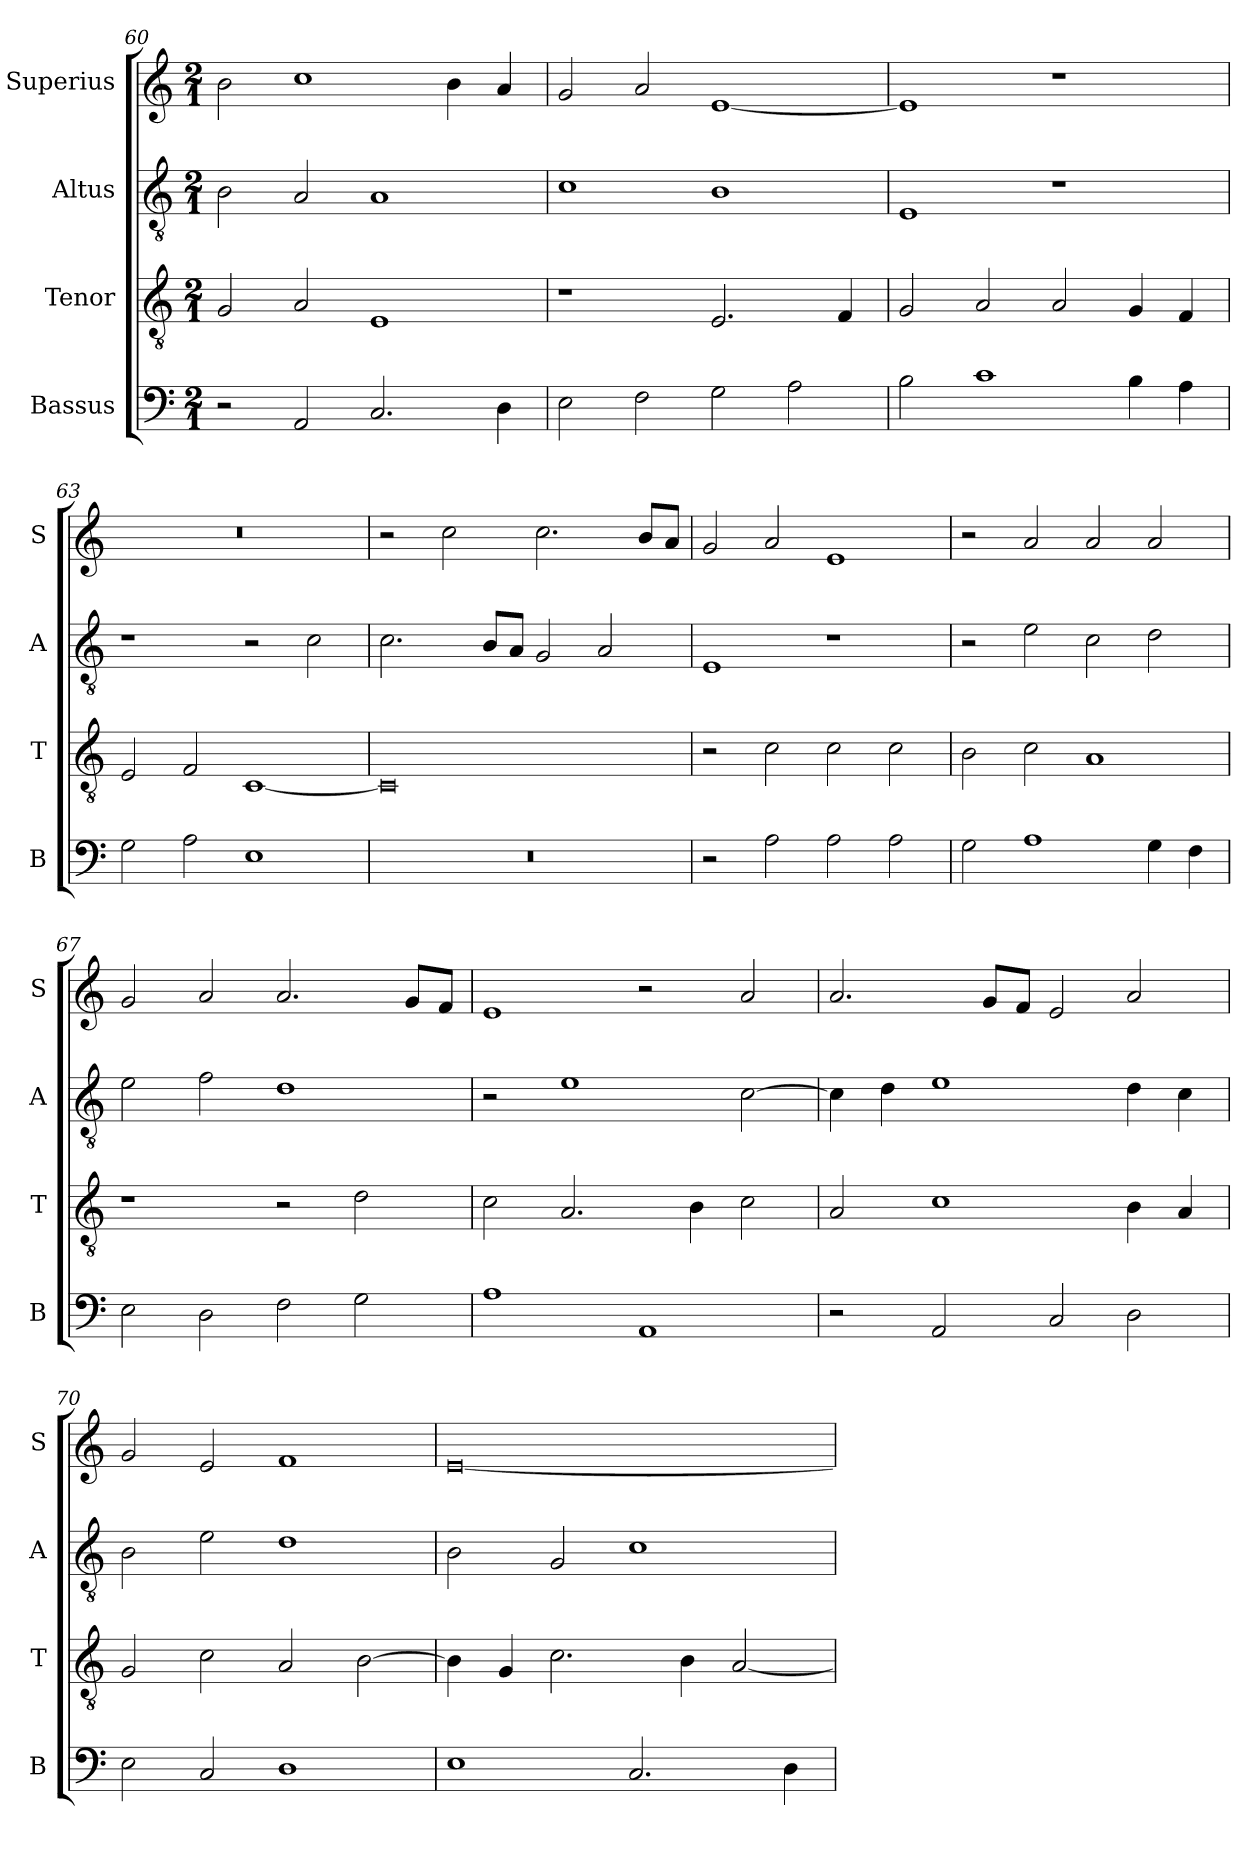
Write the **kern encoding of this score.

**kern	**kern	**kern	**kern
*part4	*part3	*part2	*part1
*staff4	*staff3	*staff2	*staff1
*I"Bassus	*I"Tenor	*I"Altus	*I"Superius
*I'B	*I'T	*I'A	*I'S
*clefF4	*clefGv2	*clefGv2	*clefG2
*k[]	*k[]	*k[]	*k[]
*C:	*C:	*C:	*C:
*M2/1	*M2/1	*M2/1	*M2/1
=60	=60	=60	=60
2r	2G	2B	2b
2AA	2A	2A	1cc
2.C	1E	1A	.
.	.	.	4b
4D	.	.	4a
=61	=61	=61	=61
2E	1r	1c	2g
2F	.	.	2a
2G	2.E	1B	[1e
2A	.	.	.
.	4F	.	.
=62	=62	=62	=62
2B	2G	1E	1e]
1c	2A	.	.
.	2A	1r	1r
4B	4G	.	.
4A	4F	.	.
=63	=63	=63	=63
2G	2E	1r	0r
2A	2F	.	.
1E	[1C	2r	.
.	.	2c	.
=64	=64	=64	=64
0r	0C]	2.c	2r
.	.	.	2cc
.	.	8BL	.
.	.	8AJ	.
.	.	2G	2.cc
.	.	2A	.
.	.	.	8bL
.	.	.	8aJ
=65	=65	=65	=65
2r	2r	1E	2g
2A	2c	.	2a
2A	2c	1r	1e
2A	2c	.	.
=66	=66	=66	=66
2G	2B	2r	2r
1A	2c	2e	2a
.	1A	2c	2a
4G	.	2d	2a
4F	.	.	.
=67	=67	=67	=67
2E	1r	2e	2g
2D	.	2f	2a
2F	2r	1d	2.a
2G	2d	.	.
.	.	.	8gL
.	.	.	8fJ
=68	=68	=68	=68
1A	2c	2r	1e
.	2.A	1e	.
1AA	.	.	2r
.	4B	.	.
.	2c	[2c	2a
=69	=69	=69	=69
2r	2A	4c]	2.a
.	.	4d	.
2AA	1c	1e	.
.	.	.	8gL
.	.	.	8fJ
2C	.	.	2e
2D	4B	4d	2a
.	4A	4c	.
=70	=70	=70	=70
2E	2G	2B	2g
2C	2c	2e	2e
1D	2A	1d	1f
.	[2B	.	.
=71	=71	=71	=71
1E	4B]	2B	[0e
.	4G	.	.
.	2.c	2G	.
2.C	.	1c	.
.	4B	.	.
.	[2A	.	.
4D	.	.	.
=	=	=	=
*-	*-	*-	*-
